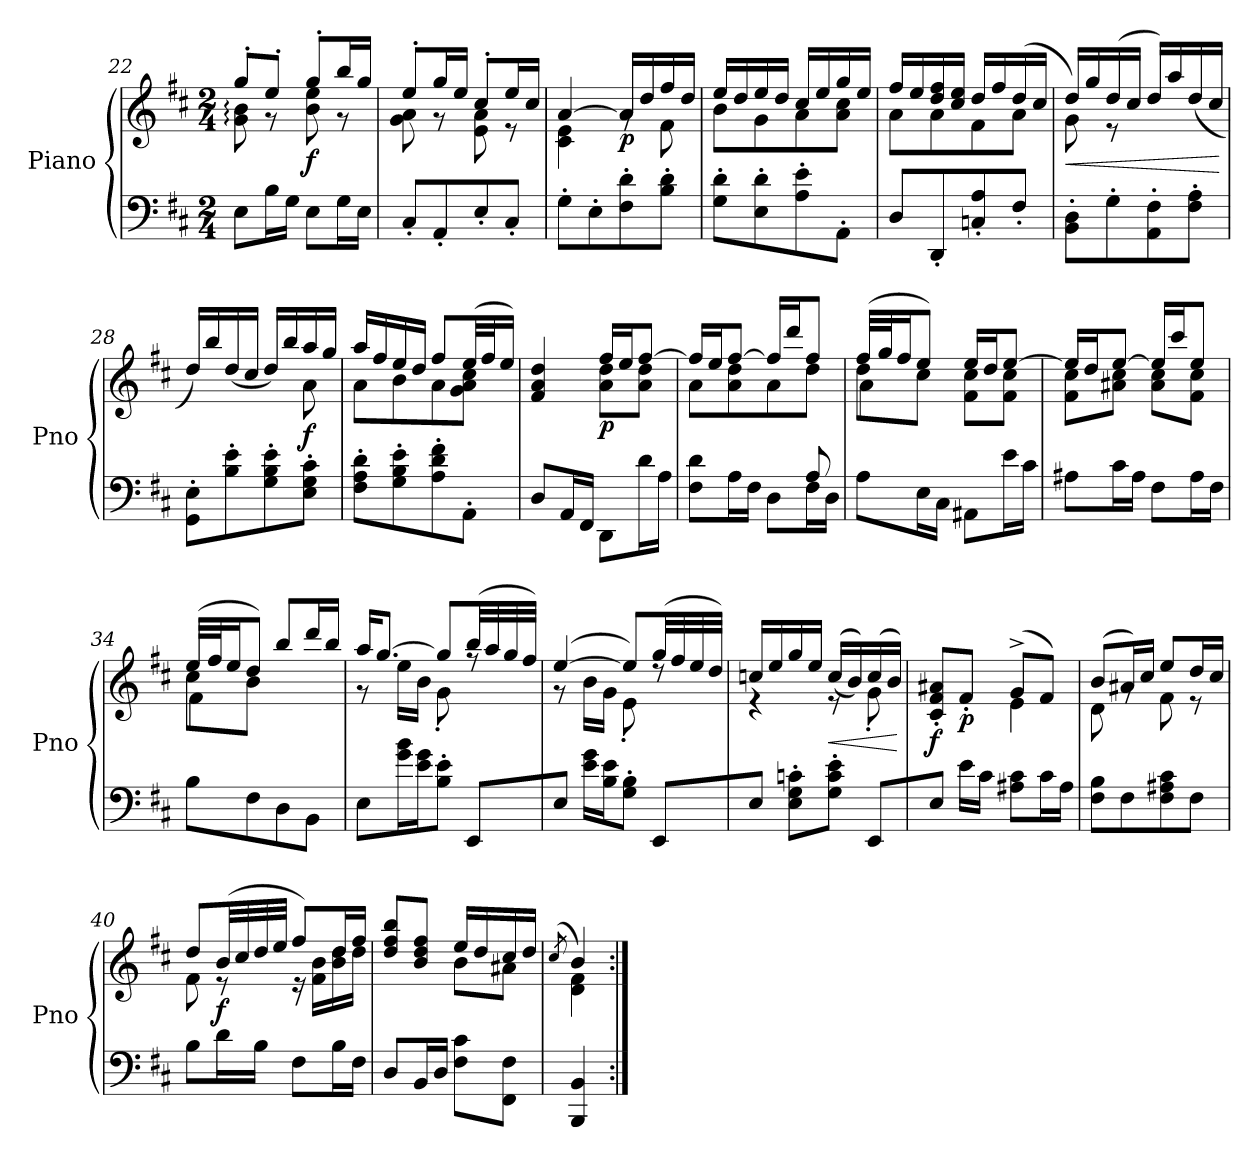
**kern	**kern	**dynam
*part1	*part1	*part1
*staff2	*staff1	*staff1/2
*I"Piano	*	*
*I'Pno	*	*
*clefF4	*clefG2	*
*k[f#c#]	*k[f#c#]	*
*M2/4	*M2/4	*
=22	=22	=22
*	*^	*
8E\L	8gg'/L	8g\: 8b\:	.
16B\L	8ee'/J	8r	.
16G\JJ	.	.	.
!	!	!	!LO:DY:b
8E\L	8gg'/L	8b\ 8ee\	f
16G\L	16bb/L	8r	.
16E\JJ	16gg/JJ	.	.
!!LO:PB:g=z	!!
=23	=23	=23	=23
8C#'/L	8ee'/L	8g\ 8a\	.
8AA'/	16gg/L	8r	.
.	16ee/JJ	.	.
8E'/	8cc#'/L	8e\ 8a\	.
8C#'/J	16ee/L	8r	.
.	16cc#/JJ	.	.
=24	=24	=24	=24
8G'\L	[4a/	4c#\ 4e\	.
8E'\	.	.	.
!	!	!	!LO:DY:b
8F#\' 8d\'	16a/LL]	8rg	p
.	16dd/	.	.
8B\' 8d\'J	16ff#/	8f#\	.
.	16dd/JJ	.	.
=25	=25	=25	=25
8G\' 8d\'L	16ee/LL	8b\L	.
.	16dd/	.	.
8E\' 8d\'	16ee/	8g\	.
.	16dd/JJ	.	.
8A\' 8e\'	16cc#/LL	8a\	.
.	16ee/	.	.
8AA'\J	16gg/	8a\ 8cc#\J	.
.	16ee/JJ	.	.
=26	=26	=26	=26
8D/L	16ff#/LL	8a\L	.
.	16ee/	.	.
8DD'/	16dd/ 16ff#/	8a\	.
.	16cc#/ 16ee/JJ	.	.
8Cn/' 8A/'	16dd/LL	8f#\	.
.	16ff#/	.	.
8F#'/J	(16dd/	8a\J	.
.	16cc#/JJ	.	.
!!LO:LB:g=z	!!
=27	=27	=27	=27
!	!	!	!LO:HP:b
8BB\' 8D\'L	16dd/LL)	8g\	<
.	16gg/	.	.
8G'\	(16dd/	8r	.
.	16cc#/JJ	.	.
8AA\' 8F#\'	16dd/LL)	4ryy	.
.	16aa/	.	.
8F#\' 8A\'J	(16dd/	.	.
.	16cc#/JJ	.	.
*	*v	*v	*
.	.	[
=28	=28	=28
*	*^	*
8GG\' 8E\'L	16dd/LL)	4.ryy	.
.	16bb/	.	.
8B\' 8e\'	(16dd/	.	.
.	16cc#/JJ	.	.
8G\' 8B\' 8e\'	16dd/LL)	.	.
.	16bb/	.	.
!	!	!	!LO:DY:b
8E\' 8G\' 8c#\'J	16aa/	8a\	f
.	16gg/JJ	.	.
=29	=29	=29	=29
8F#\' 8A\' 8d\'L	16aa/LL	8a\L	.
.	16ff#/	.	.
8G\' 8B\' 8e\'	16ee/	8b\	.
.	16dd/JJ	.	.
8A\' 8d\' 8f#\'	8ff#/L	8a\	.
8AA'\J	(32ee/LL	8g\ 8a\ 8cc#\J	.
.	32ff#/J	.	.
.	16ee/JJ)	.	.
=30	=30	=30	=30
8D/L	4f#/ 4a/ 4dd/	4ryy	.
16AA/L	.	.	.
16FF#/JJ	.	.	.
!	!	!	!LO:DY:b
8DD\L	16ff#/LL	8a\ 8dd\L	p
.	16ee/J	.	.
16d\L	[8ff#/J	8a\ 8dd\J	.
16A\JJ	.	.	.
!!LO:LB:g=z	!!
=31	=31	=31	=31
*^	*	*	*
8F#\ 8d\L	4.ryy	16ff#/LL]	8a\L	.
.	.	16ee/J	.	.
16A\L	.	[8ff#/J	8a\ 8dd\	.
16F#\JJ	.	.	.	.
8D\L	.	16ff#/LL]	8a\	.
.	.	16ddd/J	.	.
16F#\L	8A/	8ff#/J	8dd\J	.
16D\JJ	.	.	.	.
*v	*v	*	*	*
=32	=32	=32	=32
*	*	*^	*
8A\L	(32ff#/LLL	8dd\L	4a\	.
.	32gg/J	.	.	.
.	16ff#/J	.	.	.
16E\L	8ee/J)	8cc#\J	.	.
16C#\JJ	.	.	.	.
8AA#X\L	16ee/LL	8f#\ 8cc#\L	4ryy	.
.	16dd/J	.	.	.
16e\L	[8ee/J	8f#\ 8cc#\J	.	.
16c#\JJ	.	.	.	.
*	*	*v	*v	*
=33	=33	=33	=33
8A#X\L	16ee/LL]	8f#\ 8cc#\L	.
.	16dd/J	.	.
16c#\L	[8ee/J	8a#X\ 8cc#\J	.
16A#\JJ	.	.	.
8F#\L	16ee/LL]	8a#\ 8cc#\L	.
.	16ccc#/J	.	.
16A#::\L	8ee/J	8f#\ 8cc#\J	.
16F#\JJ	.	.	.
=34	=34	=34	=34
*	*	*^	*
8B\L	(32ee/LLL	8cc#\L	4f#\	.
.	32ff#/J	.	.	.
.	16ee/J	.	.	.
8F#\	8dd/J)	8b\J	.	.
8D\	8bb/L	4ryy	4ryy	.
8BB\J	16ddd/L	.	.	.
.	16bb/JJ	.	.	.
*	*	*v	*v	*
!!LO:LB:g=z
=35	=35	=35	=35
8E\L	16aa/KL	8r	.
.	[8.gg/J	.	.
16g\ 16b\L	.	16ee\LL	.
16e\ 16g\J	.	16b\JJ	.
8B\' 8e\'J	8gg/L]	8g'\	.
8EE/L	(32bb/LL	8rff	.
.	32aa/	.	.
.	32gg/	.	.
.	32ff#/JJJ)	.	.
=36	=36	=36	=36
8E/J	([4ee/	8r	.
16e\ 16g\LL	.	16b\LL	.
16B\ 16e\J	.	16g\JJ	.
8G\' 8B\'J	8ee/L])	8e'\	.
8EE/L	(>32gg/LL	8rdd	.
.	32ff#/	.	.
.	32ee/	.	.
.	32dd/JJJ)	.	.
=37	=37	=37	=37
8E/J	16ccn/LL	4r	.
.	16ee/	.	.
8E\' 8G\' 8cn\'L	16gg/	.	.
.	16ee/JJ	.	.
!	!	!	!LO:HP:b
8G\' 8c\' 8e\'J	((16cc/LL	8r	<
.	16b/))	.	.
8EE/L	(16cc/	8g'\	.
.	16b/JJ)	.	.
*	*v	*v	*
.	.	[
=38	=38	=38
*	*^	*
!	!	!	!LO:DY:b
8E::/J	8c#/' 8f#/' 8a#X/'L	4ryy	f
!	!	!	!LO:DY:b
16e\LL	8f#'/J	.	p
16c#\JJ	.	.	.
8A#X\ 8c#\L	(8g^/L	4e\	.
16c#\L	8f#/J)	.	.
16A#\JJ	.	.	.
!!LO:LB:g=z	!!
=39	=39	=39	=39
8F#\ 8B\L	(8b/L	8d\	.
8F#\	16a#X/L)	8rg	.
.	16cc#/JJ	.	.
8F#\ 8A#X\ 8c#\	8ee/L	8f#\	.
8F#\J	16dd/L	8r	.
.	16cc#/JJ	.	.
=40	=40	=40	=40
8B\L	8dd/L	8f#\	.
!	!	!	!LO:DY:b
16d\L	(32b/LL	8r	f
.	32cc#/	.	.
16B\JJ	32dd/	.	.
.	32ee/JJJ	.	.
8F#\L	8ff#/L)	16r	.
.	.	16f#\ 16b\LL	.
16B\L	16dd/L	16b\ 16dd\	.
16F#\JJ	16ff#/JJ	16dd\JJ	.
=41	=41	=41	=41
8D/L	8dd/ 8ff#/ 8bb/L	4ryy	.
16BB/L	8b/ 8dd/ 8ff#/J	.	.
16D/JJ	.	.	.
8F#\ 8c#\L	16ee/LL	8b\L	.
.	16dd/	.	.
8FF#\ 8F#\J	16cc#/	8a#X\J	.
.	16dd/JJ	.	.
=42	=42	=42	=42
.	(>8qcc#/	.	.
4BBB/ 4BB/	4b/)	4d\ 4f#\	.
*	*v	*v	*
=:|!	=:|!	=:|!
*-	*-	*-
